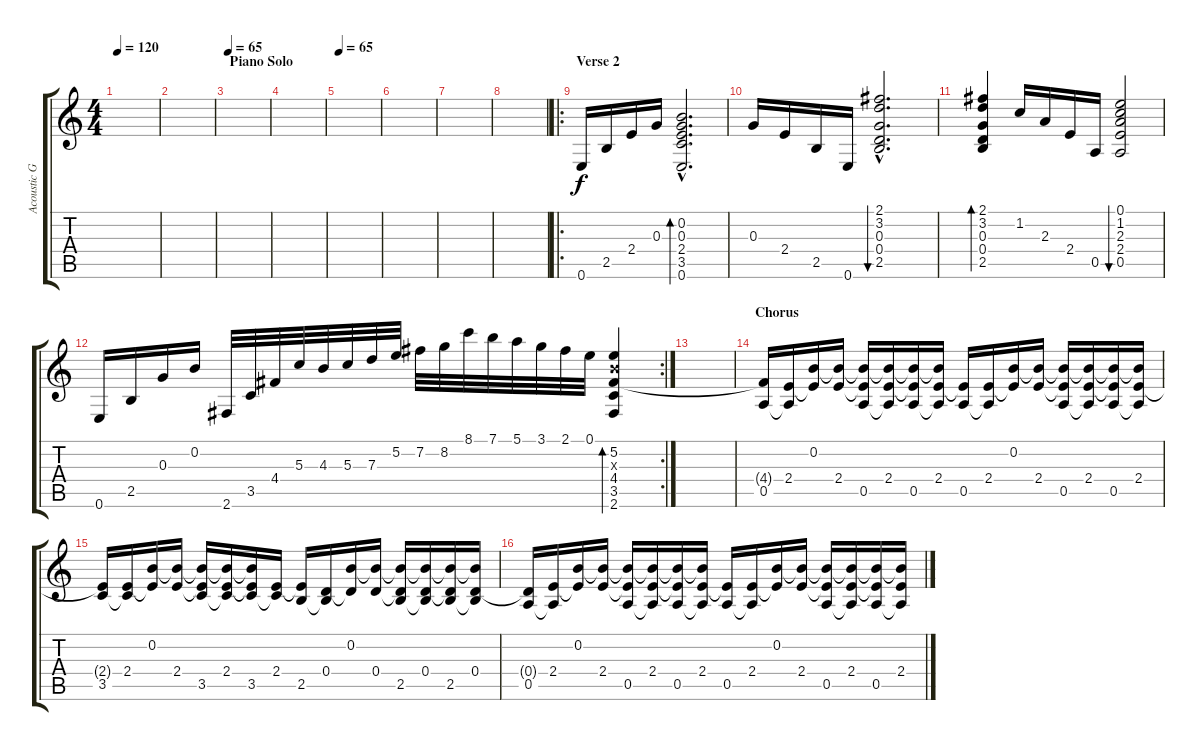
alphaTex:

\track ("Acoustic Guitar (Lead 1)" "Acoustic G") {instrument electricguitarclean}
\staff {score tabs}
\tuning (E4 B3 G3 D3 A2 E2) {hide}
\ts (4 4)
\tempo 120
\clef g2
\ks c
|
|
\section ("" "Piano Solo")
\tempo 65
|
|
\tempo 65
|
|
|
|
\ro
\section ("" "Verse 2")
0.6.16 2.5.16 2.4.16 0.3.16 (0.2{hac} 0.3{hac} 2.4{hac} 3.5{hac} 0.6{hac}).2{d bd 240} |
0.3.16 2.4.16 2.5.16 0.6.16 (2.1{hac} 3.2{hac} 0.3{hac} 0.4{hac} 2.5{hac}).2{d bu 240} |
(2.1 3.2 0.3 0.4 2.5).4{bd 240} 1.2.16 2.3.16 2.4.16 0.5.16 (0.1 1.2 2.3 2.4 0.5).2{bu 240} |
\rc 2
0.6.16 2.5.16 0.3.16 0.2.16 2.6.32 3.5.32 4.4.32 5.3.32 4.3.32 5.3.32 7.3.32 5.2.32 7.2.32 8.2.32 8.1.32 7.1.32 5.1.32 3.1.32 2.1.32 0.1.32 (5.2 4.3{x} 4.4 3.5 2.6).4{bd 240} |
|
\section ("" "Chorus")
(4.4{t} 0.5).16 (2.4 0.5{t}).16 (0.2 2.4{t}).16 (0.2{t} 2.4).16 (0.2{t} 2.4{t} 0.5).16 (0.2{t} 2.4 0.5{t}).16 (0.2{t} 2.4{t} 0.5).16 (0.2{t} 2.4 0.5{t}).16 (2.4{t} 0.5).16 (2.4 0.5{t}).16 (0.2 2.4{t}).16 (0.2{t} 2.4).16 (0.2{t} 2.4{t} 0.5).16 (0.2{t} 2.4 0.5{t}).16 (0.2{t} 2.4{t} 0.5).16 (0.2{t} 2.4 0.5{t}).16 |
(2.4{t} 3.5).16 (2.4 3.5{t}).16 (0.2 2.4{t}).16 (0.2{t} 2.4).16 (0.2{t} 2.4{t} 3.5).16 (0.2{t} 2.4 3.5{t}).16 (0.2{t} 2.4{t} 3.5).16 (2.4 3.5{t}).16 (2.4{t} 2.5).16 (0.4 2.5{t}).16 (0.2 0.4{t}).16 (0.2{t} 0.4).16 (0.2{t} 0.4{t} 2.5).16 (0.2{t} 0.4 2.5{t}).16 (0.2{t} 0.4{t} 2.5).16 (0.2{t} 0.4 2.5{t}).16 |
(0.4{t} 0.5).16 (2.4 0.5{t}).16 (0.2 2.4{t}).16 (0.2{t} 2.4).16 (0.2{t} 2.4{t} 0.5).16 (0.2{t} 2.4 0.5{t}).16 (0.2{t} 2.4{t} 0.5).16 (0.2{t} 2.4 0.5{t}).16 (2.4{t} 0.5).16 (2.4 0.5{t}).16 (0.2 2.4{t}).16 (0.2{t} 2.4).16 (0.2{t} 2.4{t} 0.5).16 (0.2{t} 2.4 0.5{t}).16 (0.2{t} 2.4{t} 0.5).16 (0.2{t} 2.4 0.5{t}).16
